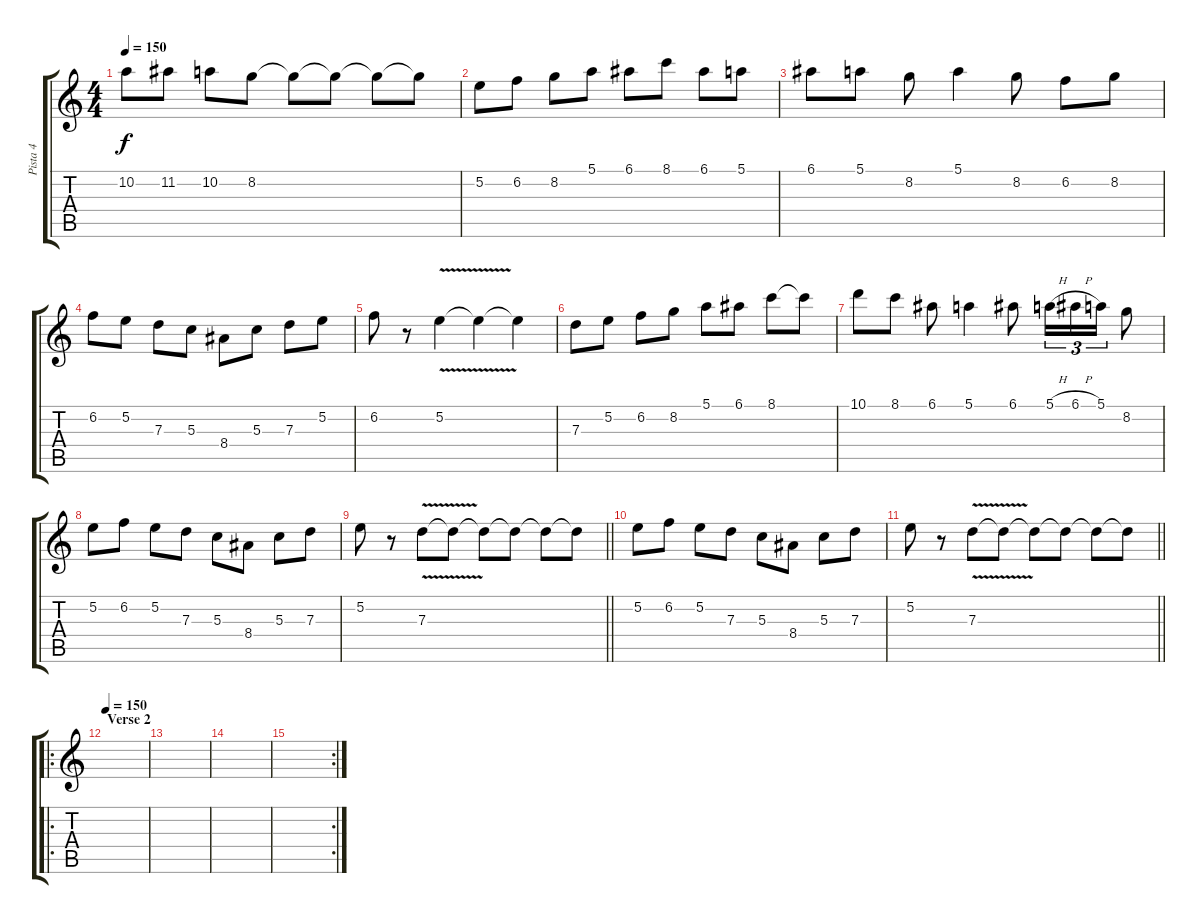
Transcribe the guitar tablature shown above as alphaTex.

\track ("Pista 4" "Pista 4") {instrument distortionguitar}
\staff {score tabs}
\tuning (E4 B3 G3 D3 A2 E2) {hide}
\ts (4 4)
\tempo 150
\clef g2
\ks c
10.2{t}.8{dy f} 11.2.8 10.2.8 8.2.8 8.2{t}.8 8.2{t}.8 8.2{t}.8 8.2{t}.8 |
5.2.8 6.2.8 8.2.8 5.1.8 6.1.8 8.1.8 6.1.8 5.1.8 |
6.1.8 5.1.8 8.2.8 5.1.4 8.2.8 6.2.8 8.2.8 |
6.2.8 5.2.8 7.3.8 5.3.8 8.4.8 5.3.8 7.3.8 5.2.8 |
6.2.8 r.8 5.2{v}.4 5.2{t}.4 5.2{t}.4 |
7.3.8 5.2.8 6.2.8 8.2.8 5.1.8 6.1.8 8.1.8 8.1{t}.8 |
10.1.8 8.1.8 6.1.8 5.1.4 6.1.8 5.1{h}.16{tu (3 2)} 6.1{h}.16{tu (3 2)} 5.1.16{tu (3 2)} 8.2.8 |
5.2.8 6.2.8 5.2.8 7.3.8 5.3.8 8.4.8 5.3.8 7.3.8 |
\barLineRight lightlight
5.2.8 r.8 7.3{v}.8 7.3{t}.8 7.3{t}.8 7.3{t}.8 7.3{t}.8 7.3{t}.8 |
5.2.8 6.2.8 5.2.8 7.3.8 5.3.8 8.4.8 5.3.8 7.3.8 |
\barLineRight lightlight
5.2.8 r.8 7.3{v}.8 7.3{t}.8 7.3{t}.8 7.3{t}.8 7.3{t}.8 7.3{t}.8 |
\ro
\section ("" "Verse 2")
\tempo 150
|
|
|
\rc 2
